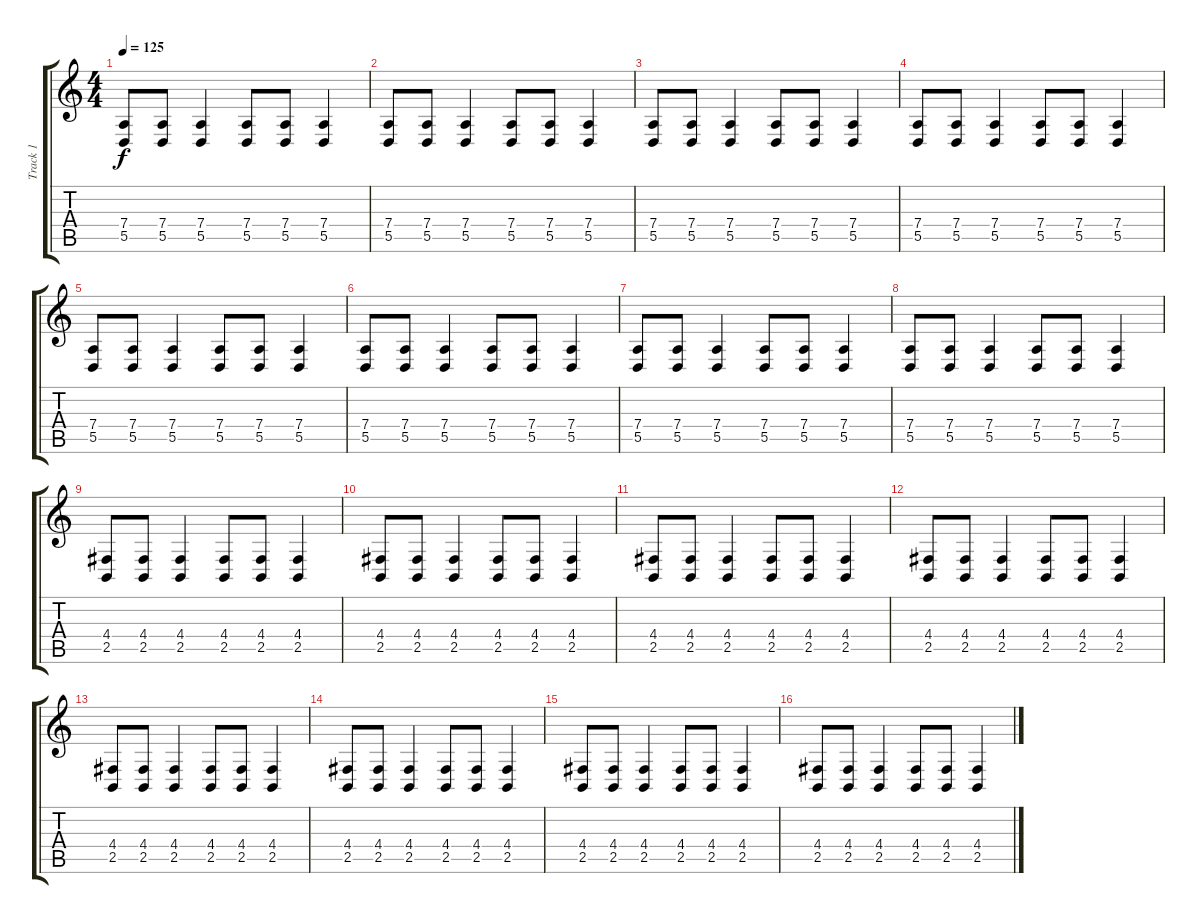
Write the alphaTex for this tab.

\track ("Track 1" "Track 1") {instrument brightacousticpiano}
\staff {score tabs}
\tuning (E4 B3 G3 D3 A2 E2) {hide}
\ts (4 4)
\tempo 125
\clef g2
\ks c
(7.4 5.5).8{dy f} (7.4 5.5).8 (7.4 5.5).4 (7.4 5.5).8 (7.4 5.5).8 (7.4 5.5).4 |
(7.4 5.5).8 (7.4 5.5).8 (7.4 5.5).4 (7.4 5.5).8 (7.4 5.5).8 (7.4 5.5).4 |
(7.4 5.5).8 (7.4 5.5).8 (7.4 5.5).4 (7.4 5.5).8 (7.4 5.5).8 (7.4 5.5).4 |
(7.4 5.5).8 (7.4 5.5).8 (7.4 5.5).4 (7.4 5.5).8 (7.4 5.5).8 (7.4 5.5).4 |
(7.4 5.5).8 (7.4 5.5).8 (7.4 5.5).4 (7.4 5.5).8 (7.4 5.5).8 (7.4 5.5).4 |
(7.4 5.5).8 (7.4 5.5).8 (7.4 5.5).4 (7.4 5.5).8 (7.4 5.5).8 (7.4 5.5).4 |
(7.4 5.5).8 (7.4 5.5).8 (7.4 5.5).4 (7.4 5.5).8 (7.4 5.5).8 (7.4 5.5).4 |
(7.4 5.5).8 (7.4 5.5).8 (7.4 5.5).4 (7.4 5.5).8 (7.4 5.5).8 (7.4 5.5).4 |
(4.4 2.5).8 (4.4 2.5).8 (4.4 2.5).4 (4.4 2.5).8 (4.4 2.5).8 (4.4 2.5).4 |
(4.4 2.5).8 (4.4 2.5).8 (4.4 2.5).4 (4.4 2.5).8 (4.4 2.5).8 (4.4 2.5).4 |
(4.4 2.5).8 (4.4 2.5).8 (4.4 2.5).4 (4.4 2.5).8 (4.4 2.5).8 (4.4 2.5).4 |
(4.4 2.5).8 (4.4 2.5).8 (4.4 2.5).4 (4.4 2.5).8 (4.4 2.5).8 (4.4 2.5).4 |
(4.4 2.5).8 (4.4 2.5).8 (4.4 2.5).4 (4.4 2.5).8 (4.4 2.5).8 (4.4 2.5).4 |
(4.4 2.5).8 (4.4 2.5).8 (4.4 2.5).4 (4.4 2.5).8 (4.4 2.5).8 (4.4 2.5).4 |
(4.4 2.5).8 (4.4 2.5).8 (4.4 2.5).4 (4.4 2.5).8 (4.4 2.5).8 (4.4 2.5).4 |
(4.4 2.5).8 (4.4 2.5).8 (4.4 2.5).4 (4.4 2.5).8 (4.4 2.5).8 (4.4 2.5).4
